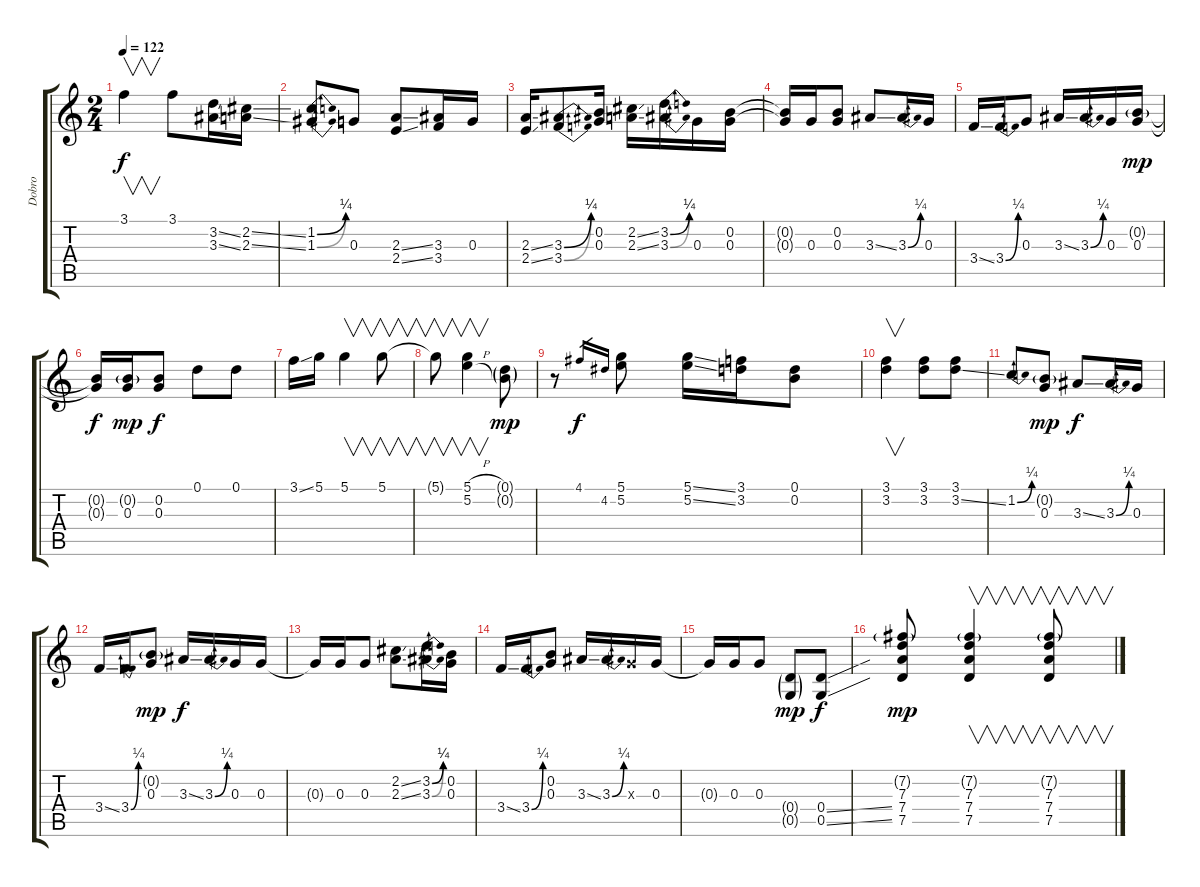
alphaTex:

\track ("Dobro" "Dobro") {instrument acousticguitarsteel}
\staff {score tabs}
\tuning (D4 B3 G3 D3 G2 D2) {hide}
\ts (2 4)
\tempo 122
\clef g2
\ks c
3.1.4{v dy f} 3.1.8 (3.2{ss} 3.3{ss}).16 (2.2{ss} 2.3{ss}).16 |
(1.2{be (bend 0 0 60 1)} 1.3{be (bend 0 0 60 1)}).8 0.3.8 (2.3{ss} 2.4{ss}).8 (3.3 3.4).16 0.3.16 |
(2.3{ss} 2.4{ss}).16 (3.3{be (bend 0 0 60 1)} 3.4{be (bend 0 0 60 1)}).8 (0.2 0.3).16 (2.2{ss} 2.3{ss}).16 (3.2{be (bend 0 0 60 1)} 3.3{be (bend 0 0 60 1)}).16 0.3.16 (0.2 0.3).16 |
(0.2{t} 0.3{t}).16 0.3.16 (0.2 0.3).8 3.3{ss}.8 3.3{be (bend 0 0 60 1)}.16 0.3.16 |
3.4{ss}.16 3.4{be (bend 0 0 60 1)}.16 0.3.8 3.3{ss}.16 3.3{be (bend 0 0 60 1)}.16 0.3.16 (0.2{g} 0.3).16{dy mp} |
(0.2{t} 0.3{t}).16{dy f} (0.2{g} 0.3).16{dy mp} (0.2 0.3).8{dy f} 0.1.8 0.1.8 |
3.1{ss}.16 5.1.16 5.1.4{v} 5.1.8{v} |
5.1{t}.8{v} (5.1{h} 5.2{h}).4{v} (0.1{g} 0.2{g}).8{dy mp} |
r.8 4.1.16{gr dy f} 4.2.16{gr} (5.1 5.2).8 (5.1{ss} 5.2{ss}).16 (3.1 3.2).16 (0.1 0.2).8 |
(3.1 3.2).4{v} (3.1 3.2).8 (3.1 3.2{ss}).8 |
1.2{be (bend 0 0 60 1)}.8 (0.2{g} 0.3).8{dy mp} 3.3{ss}.8{dy f} 3.3{be (bend 0 0 60 1)}.16 0.3.16 |
3.4{ss}.16 3.4{be (bend 0 0 60 1)}.16 (0.2{g} 0.3).8{dy mp} 3.3{ss}.16{dy f} 3.3{be (bend 0 0 60 1)}.16 0.3.16 0.3.16 |
0.3{t}.16 0.3.16 0.3.8 (2.2{ss} 2.3{ss}).8 (3.2{be (bend 0 0 60 1)} 3.3{be (bend 0 0 60 1)}).16 (0.2 0.3).16 |
3.4{ss}.16 3.4{be (bend 0 0 60 1)}.16 (0.2 0.3).8 3.3{ss}.16 3.3{be (bend 0 0 60 1)}.16 0.3{x}.16 0.3.16 |
0.3{t}.16 0.3.16 0.3.8 (0.4{g} 0.5{g}).8{dy mp} (0.4{ss} 0.5{ss}).8{dy f} |
(7.2{g} 7.3 7.4 7.5).8{dy mp} (7.2{g} 7.3 7.4 7.5).4{v} (7.2{g} 7.3 7.4 7.5).8{v}
